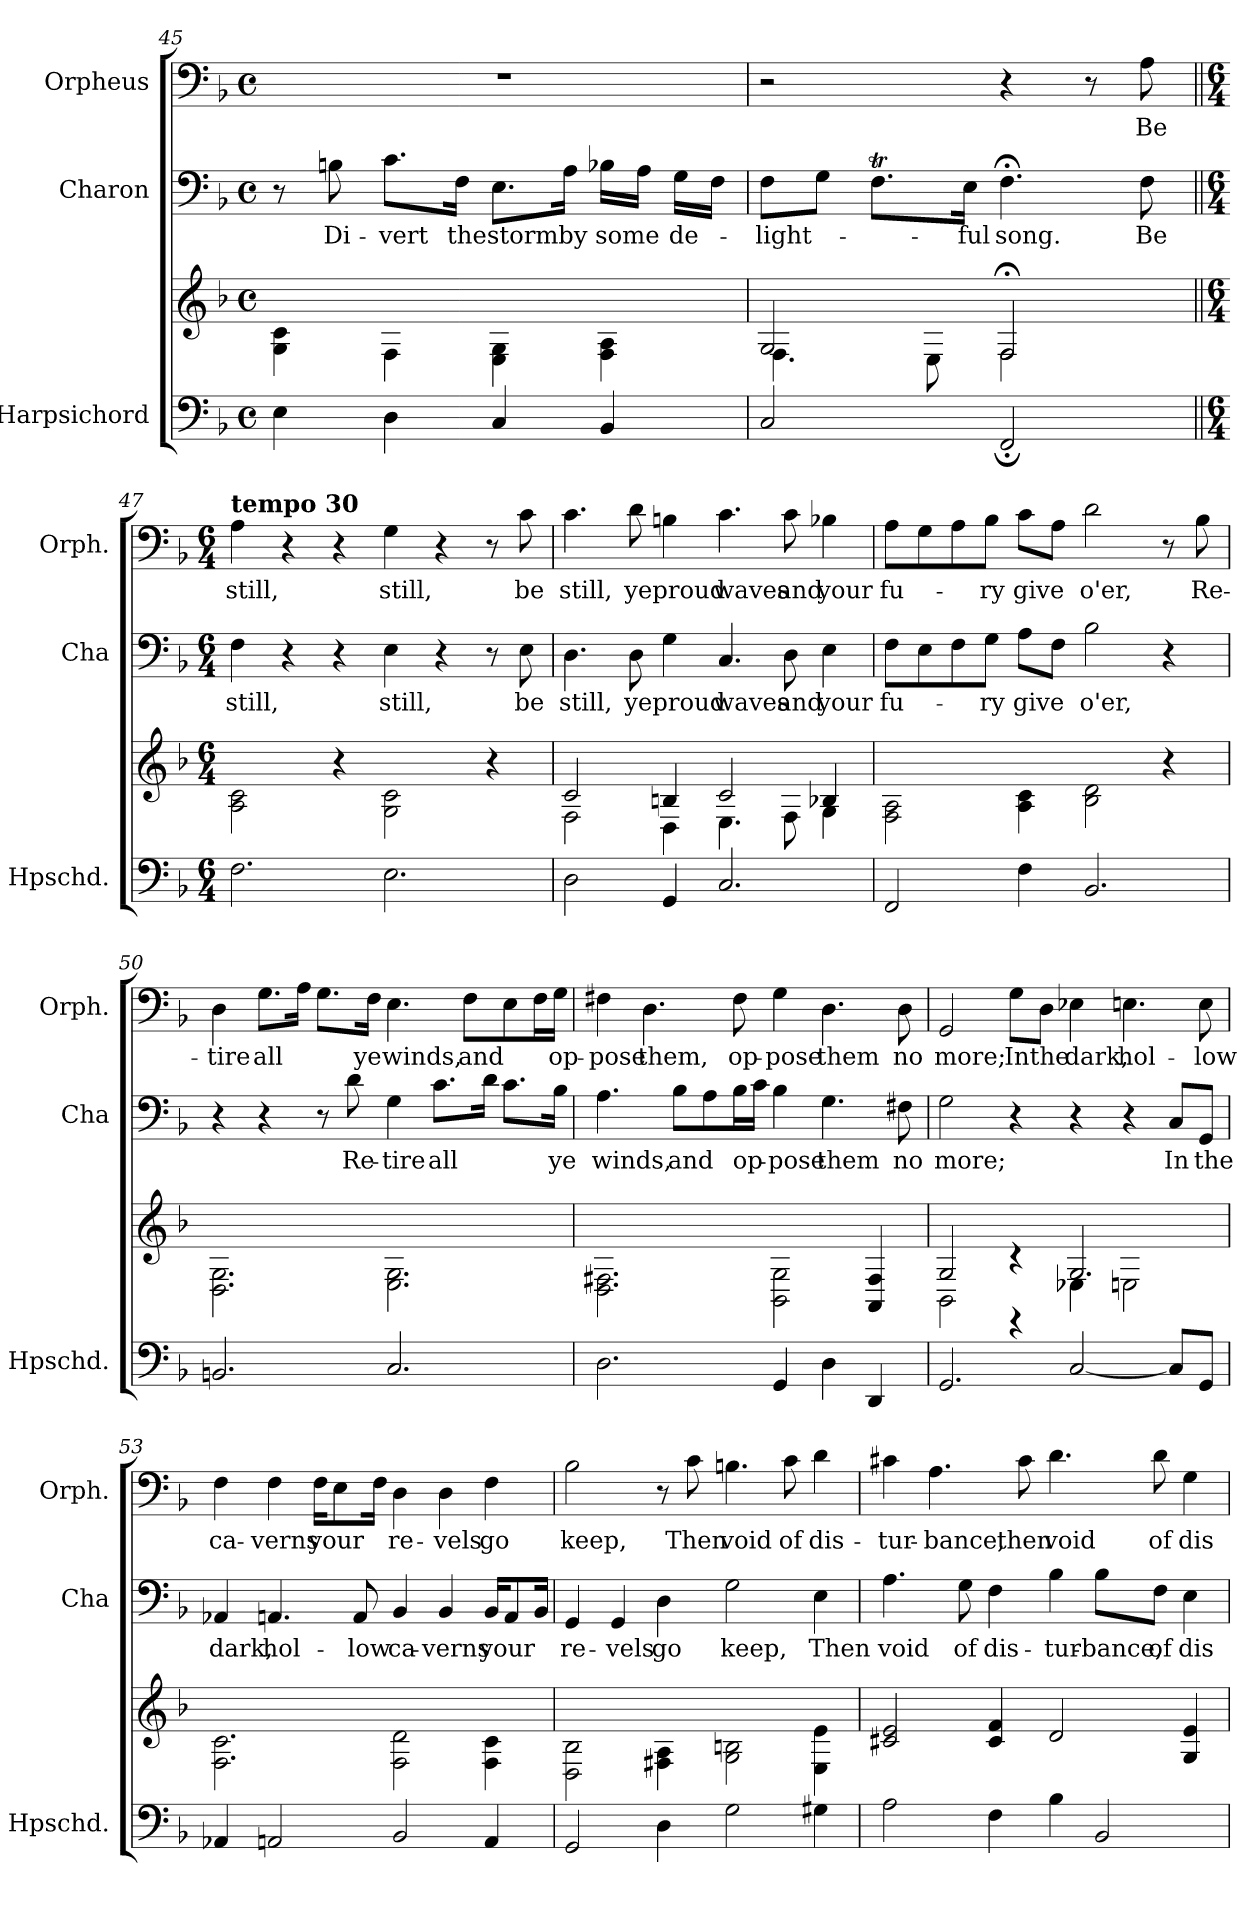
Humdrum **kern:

**kern	**kern	**kern	**text	**kern	**text
*part3	*part3	*part2	*part2	*part1	*part1
*staff4	*staff3	*staff2	*staff2	*staff1	*staff1
*I"Harpsichord	*	*I"Charon	*	*I"Orpheus	*
*I'Hpschd.	*	*I'Cha	*	*I'Orph.	*
!!LO:LB:g=z
*clefF4	*clefG2	*clefF4	*	*clefF4	*
*k[b-]	*k[b-]	*k[b-]	*	*k[b-]	*
*F:	*F:	*F:	*	*F:	*
*M4/4	*M4/4	*M4/4	*	*M4/4	*
*met(c)	*met(c)	*met(c)	*	*met(c)	*
=45	=45	=45	=45	=45	=45
*^	*	*	*	*	*
1ryy	4E\	4G\ 4c\	8r	.	1r	.
!	!	!	!	!LO:LY:b	!	!
.	.	.	8Bn\	Di-	.	.
!	!	!	!	!LO:LY:b	!	!
.	4D\	4F\	8.c\L	-vert	.	.
!	!	!	!	!LO:LY:b	!	!
.	.	.	16F\Jk	the	.	.
!	!	!	!	!LO:LY:b	!	!
.	4C/	4E\ 4G\	8.E\L	storm	.	.
!	!	!	!	!LO:LY:b	!	!
.	.	.	16A\Jk	by	.	.
!	!	!	!	!LO:LY:b	!	!
.	4BB-/	4F\ 4A\	16B-X\LL	some	.	.
.	.	.	16A\JJ	.	.	.
!	!	!	!	!LO:LY:b	!	!
.	.	.	16G\LL	de-	.	.
.	.	.	16F\JJ	.	.	.
=46	=46	=46	=46	=46	=46	=46
*	*	*^	*	*	*	*
!	!	!	!	!	!LO:LY:b	!	!
1ryy	2C/	2G/	4.F\	8F\L	-light-	2r	.
.	.	.	.	8G\J	.	.	.
.	.	.	.	8.FT\L	.	.	.
.	.	.	8E\	.	.	.	.
!	!	!	!	!	!LO:LY:b	!	!
.	.	.	.	16E\Jk	-ful	.	.
!	!	!	!	!	!LO:LY:b	!	!
.	2FF;</	2F;</	2F\	4.F;<\	song.	4r	.
.	.	.	.	.	.	8r	.
!	!	!	!	!	!LO:LY:b	!	!LO:LY:b
.	.	.	.	8F\	Be	8A\	Be
*v	*v	*	*	*	*	*	*
*	*v	*v	*	*	*	*
=47||	=47||	=47||	=47||	=47||	=47||
*M6/4	*M6/4	*M6/4	*	*M6/4	*
!	!	!	!	!LO:TX:a:B:t=tempo 30	!
!	!	!	!LO:LY:b	!	!LO:LY:b
2.F\	2A\ 2c\	4F\	still,	4A\	still,
.	.	4r	.	4r	.
.	4r	4r	.	4r	.
!	!	!	!LO:LY:b	!	!LO:LY:b
2.E\	2G\ 2c\	4E\	still,	4G\	still,
.	.	4r	.	4r	.
.	4r	8r	.	8r	.
!	!	!	!LO:LY:b	!	!LO:LY:b
.	.	8E\	be	8c\	be
!!LO:LB:g=z
=48	=48	=48	=48	=48	=48
*	*^	*	*	*	*
!	!	!	!	!LO:LY:b	!	!LO:LY:b
2D\	2c/	2F\	4.D\	still,	4.c\	still,
!	!	!	!	!LO:LY:b	!	!LO:LY:b
.	.	.	8D\	ye	8d\	ye
!	!	!	!	!LO:LY:b	!	!LO:LY:b
4GG/	4Bn/	4D\	4G\	proud	4Bn\	proud
!	!	!	!	!LO:LY:b	!	!LO:LY:b
2.C/	2c/	4.E\	4.C/	waves	4.c\	waves
!	!	!	!	!LO:LY:b	!	!LO:LY:b
.	.	8F\	8D\	and	8c\	and
!	!	!	!	!LO:LY:b	!	!LO:LY:b
.	4B-X/	4G\	4E\	your	4B-X\	your
=49	=49	=49	=49	=49	=49	=49
!	!	!	!	!LO:LY:b	!	!LO:LY:b
*	*v	*v	*	*	*	*
2FF/	2F\ 2A\	8F\L	fu-	8A\L	fu-
.	.	8E\	.	8G\	.
.	.	8F\	.	8A\	.
!	!	!	!LO:LY:b	!	!LO:LY:b
.	.	8G\J	-ry	8B-\J	-ry
!	!	!	!LO:LY:b	!	!LO:LY:b
4F\	4A\ 4c\	8A\L	give	8c\L	give
.	.	8F\J	.	8A\J	.
!	!	!	!LO:LY:b	!	!LO:LY:b
2.BB-/	2B-\ 2d\	2B-\	o'er,	2d\	o'er,
.	4r	4r	.	8r	.
!	!	!	!	!	!LO:LY:b
.	.	.	.	8B-\	Re-
=50	=50	=50	=50	=50	=50
!	!	!	!	!	!LO:LY:b
2.BBn/	2.D\ 2.G\	4r	.	4D\	-tire
!	!	!	!	!	!LO:LY:b
.	.	4r	.	8.G\L	all
.	.	.	.	16A\Jk	.
.	.	8r	.	8.G\L	.
!	!	!	!LO:LY:b	!	!
.	.	8d\	Re-	.	.
!	!	!	!	!	!LO:LY:b
.	.	.	.	16F\Jk	ye
!	!	!	!LO:LY:b	!	!LO:LY:b
2.C/	2.E\ 2.G\	4G\	-tire	4.E\	winds,
!	!	!	!LO:LY:b	!	!
.	.	8.c\L	all	.	.
!	!	!	!	!	!LO:LY:b
.	.	.	.	8F\L	and
.	.	16d\Jk	.	.	.
.	.	8.c\L	.	8E\	.
.	.	.	.	16F\L	.
!	!	!	!LO:LY:b	!	!LO:LY:b
.	.	16B-\Jk	ye	16G\JJ	op-
!!LO:PB:g=z
=51	=51	=51	=51	=51	=51
!	!	!	!LO:LY:b	!	!LO:LY:b
2.D\	2.D\ 2.F#X\	4.A\	winds,	4F#X\	-pose
!	!	!	!	!	!LO:LY:b
.	.	.	.	4.D\	them,
!	!	!	!LO:LY:b	!	!
.	.	8B-\L	and	.	.
.	.	8A\	.	.	.
!	!	!	!	!	!LO:LY:b
.	.	16B-\L	.	8F#\	op-
!	!	!	!LO:LY:b	!	!
.	.	16c\JJ	op-	.	.
!	!	!	!LO:LY:b	!	!LO:LY:b
4GG/	2BB-\ 2G\	4B-\	-pose	4G\	-pose
!	!	!	!LO:LY:b	!	!LO:LY:b
4D\	.	4.G\	them	4.D\	them
4DD/	4AA/ 4F#/	.	.	.	.
!	!	!	!LO:LY:b	!	!LO:LY:b
.	.	8F#X\	no	8D\	no
=52	=52	=52	=52	=52	=52
*	*^	*	*	*	*
!	!	!	!	!LO:LY:b	!	!LO:LY:b
2.GG/	2G/	2BB-\	2G\	more;	2GG/	more;
!	!	!	!	!	!	!LO:LY:b
.	4rc	4rEE	4r	.	8G\L	In
!	!	!	!	!	!	!LO:LY:b
.	.	.	.	.	8D\J	the
!	!	!	!	!	!	!LO:LY:b
[2C/	2.G/	4E-X\	4r	.	4E-X\	dark,
!	!	!	!	!	!	!LO:LY:b
.	.	2En\	4r	.	4.En\	hol-
!	!	!	!	!LO:LY:b	!	!
8C/L]	.	.	8C/L	In	.	.
!	!	!	!	!LO:LY:b	!	!LO:LY:b
8GG/J	.	.	8GG/J	the	8E\	-low
*	*v	*v	*	*	*	*
=53	=53	=53	=53	=53	=53
!	!	!	!LO:LY:b	!	!LO:LY:b
4AA-X/	2.F\ 2.c\	4AA-X/	dark,	4F\	ca-
!	!	!	!LO:LY:b	!	!LO:LY:b
2AAn/	.	4.AAn/	hol-	4F\	-verns
!	!	!	!	!	!LO:LY:b
.	.	.	.	16F\KL	your
.	.	.	.	8E\	.
!	!	!	!LO:LY:b	!	!
.	.	8AA/	-low	.	.
.	.	.	.	16F\Jk	.
!	!	!	!LO:LY:b	!	!LO:LY:b
2BB-/	2F\ 2d\	4BB-/	ca-	4D\	re-
!	!	!	!LO:LY:b	!	!LO:LY:b
.	.	4BB-/	-verns	4D\	-vels
!	!	!	!LO:LY:b	!	!LO:LY:b
4AA/	4F\ 4c\	16BB-/KL	your	4F\	go
.	.	8AA/	.	.	.
.	.	16BB-/Jk	.	.	.
!!LO:LB:g=z
=54	=54	=54	=54	=54	=54
!	!	!	!LO:LY:b	!	!LO:LY:b
2GG/	2D\ 2B-\	4GG/	re-	2B-\	keep,
!	!	!	!LO:LY:b	!	!
.	.	4GG/	-vels	.	.
!	!	!	!LO:LY:b	!	!
4D\	4F#X\ 4A\	4D\	go	8r	.
!	!	!	!	!	!LO:LY:b
.	.	.	.	8c\	Then
!	!	!	!LO:LY:b	!	!LO:LY:b
2G\	2G\ 2Bn\	2G\	keep,	4.Bn\	void
!	!	!	!	!	!LO:LY:b
.	.	.	.	8c\	of
!	!	!	!LO:LY:b	!	!LO:LY:b
4G#X\	4E\ 4e\	4E\	Then	4d\	dis-
=55	=55	=55	=55	=55	=55
!	!	!	!LO:LY:b	!	!LO:LY:b
2A\	2c#X/ 2e/	4.A\	void	4c#X\	-tur-
!	!	!	!	!	!LO:LY:b
.	.	.	.	4.A\	-bance,
!	!	!	!LO:LY:b	!	!
.	.	8G\	of	.	.
!	!	!	!LO:LY:b	!	!
4F\	4c#/ 4f/	4F\	dis-	.	.
!	!	!	!	!	!LO:LY:b
.	.	.	.	8c#\	then
!	!	!	!LO:LY:b	!	!LO:LY:b
4B-\	2d/	4B-\	-tur-	4.d\	void
!	!	!	!LO:LY:b	!	!
2BB-/	.	8B-\L	-bance,	.	.
!	!	!	!LO:LY:b	!	!LO:LY:b
.	.	8F\J	of	8d\	of
!	!	!	!LO:LY:b	!	!LO:LY:b
.	4G/ 4e/	4E\	dis-	4G\	dis-
=	=	=	=	=	=
*-	*-	*-	*-	*-	*-
